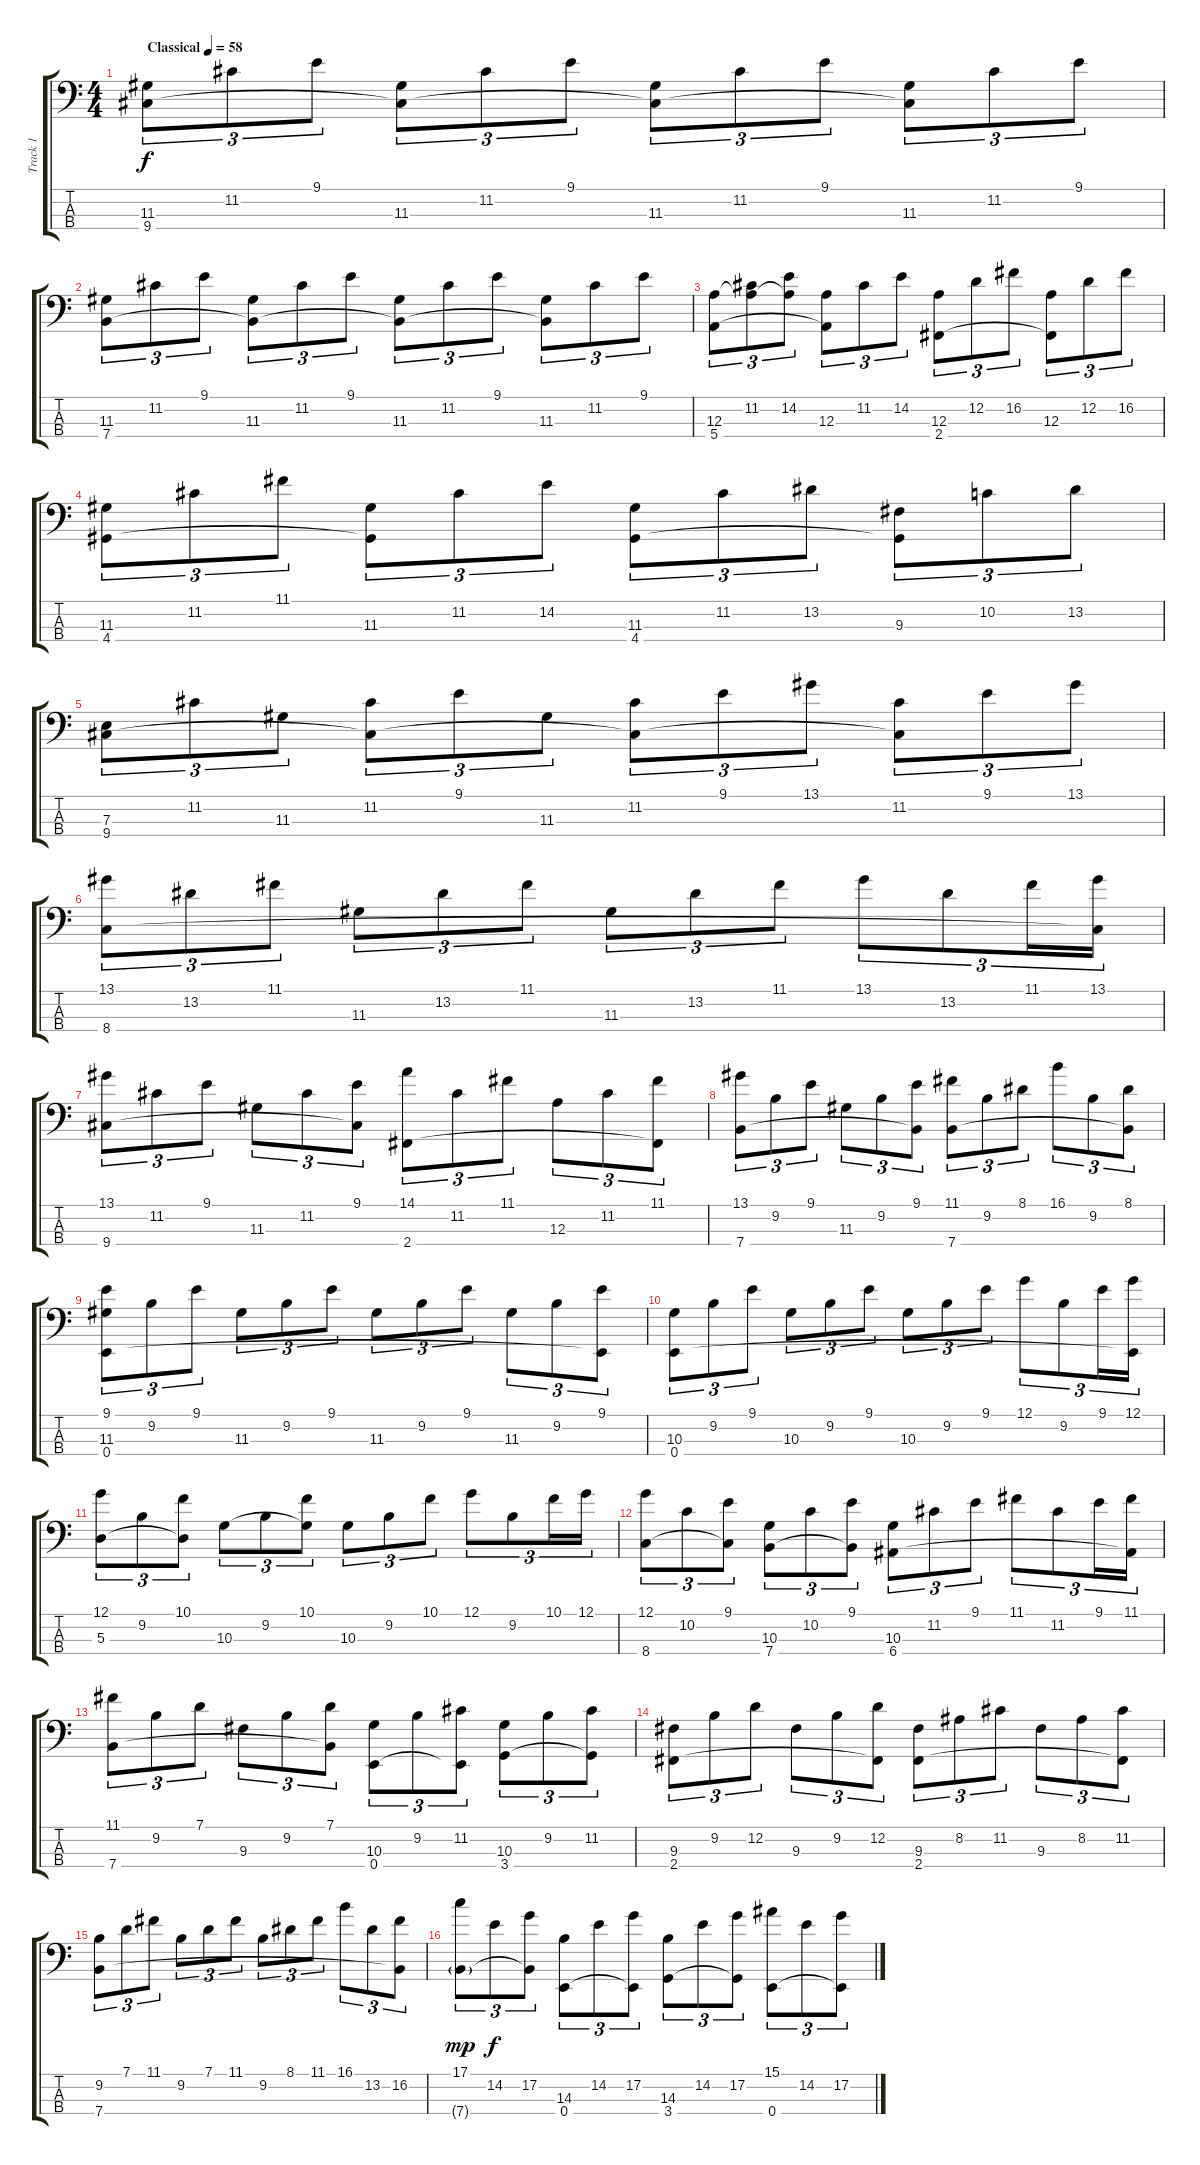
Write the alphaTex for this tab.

\track ("Track 1" "Track 1") {instrument electricbassfinger}
\staff {score tabs}
\tuning (G2 D2 A1 E1) {hide}
\ts (4 4)
\tempo (58 "Classical")
\clef f4
\ks c
(11.3 9.4).8{tu (3 2) dy f instrument electricbassfinger} 11.2.8{tu (3 2)} 9.1.8{tu (3 2)} (11.3 9.4{t}).8{tu (3 2)} 11.2.8{tu (3 2)} 9.1.8{tu (3 2)} (11.3 9.4{t}).8{tu (3 2)} 11.2.8{tu (3 2)} 9.1.8{tu (3 2)} (11.3 9.4{t}).8{tu (3 2)} 11.2.8{tu (3 2)} 9.1.8{tu (3 2)} |
(11.3 7.4).8{tu (3 2)} 11.2.8{tu (3 2)} 9.1.8{tu (3 2)} (11.3 7.4{t}).8{tu (3 2)} 11.2.8{tu (3 2)} 9.1.8{tu (3 2)} (11.3 7.4{t}).8{tu (3 2)} 11.2.8{tu (3 2)} 9.1.8{tu (3 2)} (11.3 7.4{t}).8{tu (3 2)} 11.2.8{tu (3 2)} 9.1.8{tu (3 2)} |
(12.3 5.4).8{tu (3 2)} (11.2 12.3{t}).8{tu (3 2)} (14.2 12.3{t}).8{tu (3 2)} (12.3 5.4{t}).8{tu (3 2)} 11.2.8{tu (3 2)} 14.2.8{tu (3 2)} (12.3 2.4).8{tu (3 2)} 12.2.8{tu (3 2)} 16.2.8{tu (3 2)} (12.3 2.4{t}).8{tu (3 2)} 12.2.8{tu (3 2)} 16.2.8{tu (3 2)} |
(11.3 4.4).8{tu (3 2)} 11.2.8{tu (3 2)} 11.1.8{tu (3 2)} (11.3 4.4{t}).8{tu (3 2)} 11.2.8{tu (3 2)} 14.2.8{tu (3 2)} (11.3 4.4).8{tu (3 2)} 11.2.8{tu (3 2)} 13.2.8{tu (3 2)} (9.3 4.4{t}).8{tu (3 2)} 10.2.8{tu (3 2)} 13.2.8{tu (3 2)} |
(7.3 9.4).8{tu (3 2)} 11.2.8{tu (3 2)} 11.3.8{tu (3 2)} (11.2 9.4{t}).8{tu (3 2)} 9.1.8{tu (3 2)} 11.3.8{tu (3 2)} (11.2 9.4{t}).8{tu (3 2)} 9.1.8{tu (3 2)} 13.1.8{tu (3 2)} (11.2 9.4{t}).8{tu (3 2)} 9.1.8{tu (3 2)} 13.1.8{tu (3 2)} |
(13.1 8.4).8{tu (3 2)} 13.2.8{tu (3 2)} 11.1.8{tu (3 2)} 11.3.8{tu (3 2)} 13.2.8{tu (3 2)} 11.1.8{tu (3 2)} 11.3.8{tu (3 2)} 13.2.8{tu (3 2)} 11.1.8{tu (3 2)} 13.1.8{tu (3 2)} 13.2.8{tu (3 2)} 11.1.16{tu (3 2)} (13.1 8.4{t}).16{tu (3 2)} |
(13.1 9.4).8{tu (3 2)} 11.2.8{tu (3 2)} 9.1.8{tu (3 2)} 11.3.8{tu (3 2)} 11.2.8{tu (3 2)} (9.1 9.4{t}).8{tu (3 2)} (14.1 2.4).8{tu (3 2)} 11.2.8{tu (3 2)} 11.1.8{tu (3 2)} 12.3.8{tu (3 2)} 11.2.8{tu (3 2)} (11.1 2.4{t}).8{tu (3 2)} |
(13.1 7.4).8{tu (3 2)} 9.2.8{tu (3 2)} 9.1.8{tu (3 2)} 11.3.8{tu (3 2)} 9.2.8{tu (3 2)} (9.1 7.4{t}).8{tu (3 2)} (11.1 7.4).8{tu (3 2)} 9.2.8{tu (3 2)} 8.1.8{tu (3 2)} 16.1.8{tu (3 2)} 9.2.8{tu (3 2)} (8.1 7.4{t}).8{tu (3 2)} |
(9.1 11.3 0.4).8{tu (3 2)} 9.2.8{tu (3 2)} 9.1.8{tu (3 2)} 11.3.8{tu (3 2)} 9.2.8{tu (3 2)} 9.1.8{tu (3 2)} 11.3.8{tu (3 2)} 9.2.8{tu (3 2)} 9.1.8{tu (3 2)} 11.3.8{tu (3 2)} 9.2.8{tu (3 2)} (9.1 0.4{t}).8{tu (3 2)} |
(10.3 0.4).8{tu (3 2)} 9.2.8{tu (3 2)} 9.1.8{tu (3 2)} 10.3.8{tu (3 2)} 9.2.8{tu (3 2)} 9.1.8{tu (3 2)} 10.3.8{tu (3 2)} 9.2.8{tu (3 2)} 9.1.8{tu (3 2)} 12.1.8{tu (3 2)} 9.2.8{tu (3 2)} 9.1.16{tu (3 2)} (12.1 0.4{t}).16{tu (3 2)} |
(12.1 5.3).8{tu (3 2)} 9.2.8{tu (3 2)} (10.1 5.3{t}).8{tu (3 2)} 10.3.8{tu (3 2)} 9.2.8{tu (3 2)} (10.1 10.3{t}).8{tu (3 2)} 10.3.8{tu (3 2)} 9.2.8{tu (3 2)} 10.1.8{tu (3 2)} 12.1.8{tu (3 2)} 9.2.8{tu (3 2)} 10.1.16{tu (3 2)} 12.1.16{tu (3 2)} |
(12.1 8.4).8{tu (3 2)} 10.2.8{tu (3 2)} (9.1 8.4{t}).8{tu (3 2)} (10.3 7.4).8{tu (3 2)} 10.2.8{tu (3 2)} (9.1 7.4{t}).8{tu (3 2)} (10.3 6.4).8{tu (3 2)} 11.2.8{tu (3 2)} 9.1.8{tu (3 2)} 11.1.8{tu (3 2)} 11.2.8{tu (3 2)} 9.1.16{tu (3 2)} (11.1 6.4{t}).16{tu (3 2)} |
(11.1 7.4).8{tu (3 2)} 9.2.8{tu (3 2)} 7.1.8{tu (3 2)} 9.3.8{tu (3 2)} 9.2.8{tu (3 2)} (7.1 7.4{t}).8{tu (3 2)} (10.3 0.4).8{tu (3 2)} 9.2.8{tu (3 2)} (11.2 0.4{t}).8{tu (3 2)} (10.3 3.4).8{tu (3 2)} 9.2.8{tu (3 2)} (11.2 3.4{t}).8{tu (3 2)} |
(9.3 2.4).8{tu (3 2)} 9.2.8{tu (3 2)} 12.2.8{tu (3 2)} 9.3.8{tu (3 2)} 9.2.8{tu (3 2)} (12.2 2.4{t}).8{tu (3 2)} (9.3 2.4).8{tu (3 2)} 8.2.8{tu (3 2)} 11.2.8{tu (3 2)} 9.3.8{tu (3 2)} 8.2.8{tu (3 2)} (11.2 2.4{t}).8{tu (3 2)} |
(9.2 7.4).8{tu (3 2)} 7.1.8{tu (3 2)} 11.1.8{tu (3 2)} 9.2.8{tu (3 2)} 7.1.8{tu (3 2)} 11.1.8{tu (3 2)} 9.2.8{tu (3 2)} 8.1.8{tu (3 2)} 11.1.8{tu (3 2)} 16.1.8{tu (3 2)} 13.2.8{tu (3 2)} (16.2 7.4{t}).8{tu (3 2)} |
(17.1 7.4{g}).8{tu (3 2) dy mp} 14.2.8{tu (3 2) dy f} (17.2 7.4{t}).8{tu (3 2)} (14.3 0.4).8{tu (3 2)} 14.2.8{tu (3 2)} (17.2 0.4{t}).8{tu (3 2)} (14.3 3.4).8{tu (3 2)} 14.2.8{tu (3 2)} (17.2 3.4{t}).8{tu (3 2)} (15.1 0.4).8{tu (3 2)} 14.2.8{tu (3 2)} (17.2 0.4{t}).8{tu (3 2)}
